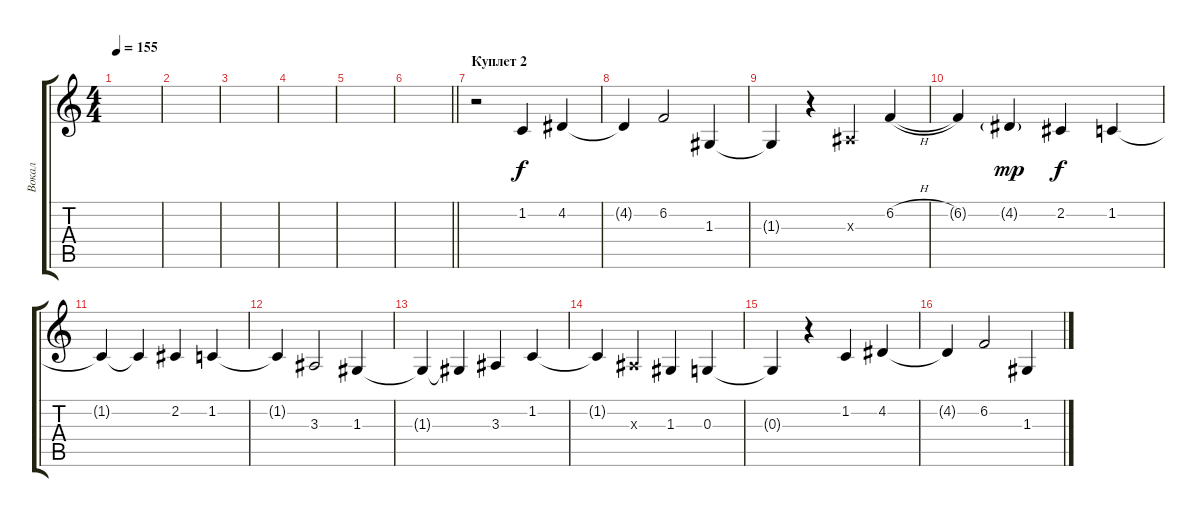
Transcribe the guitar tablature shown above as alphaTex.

\track ("Вокал" "Вокал") {instrument tremolostrings}
\staff {score tabs}
\tuning (E4 B3 G3 D3 A2 E2) {hide}
\ts (4 4)
\tempo 155
\clef g2
\ks c
|
|
|
|
|
\barLineRight lightlight
|
\section ("" "Куплет 2")
r.2 1.2.4 4.2.4 |
4.2{t}.4 6.2.2 1.3.4 |
1.3{t}.4 r.4 3.3{x}.4 6.2{h}.4 |
6.2{t}.4 4.2{g}.4{dy mp} 2.2.4{dy f} 1.2.4 |
1.2{t}.4 1.2{t}.4 2.2.4 1.2.4 |
1.2{t}.4 3.3.2 1.3.4 |
1.3{t}.4 1.3{t}.4 3.3.4 1.2.4 |
1.2{t}.4 3.3{x}.4 1.3.4 0.3.4 |
0.3{t}.4 r.4 1.2.4 4.2.4 |
4.2{t}.4 6.2.2 1.3.4
